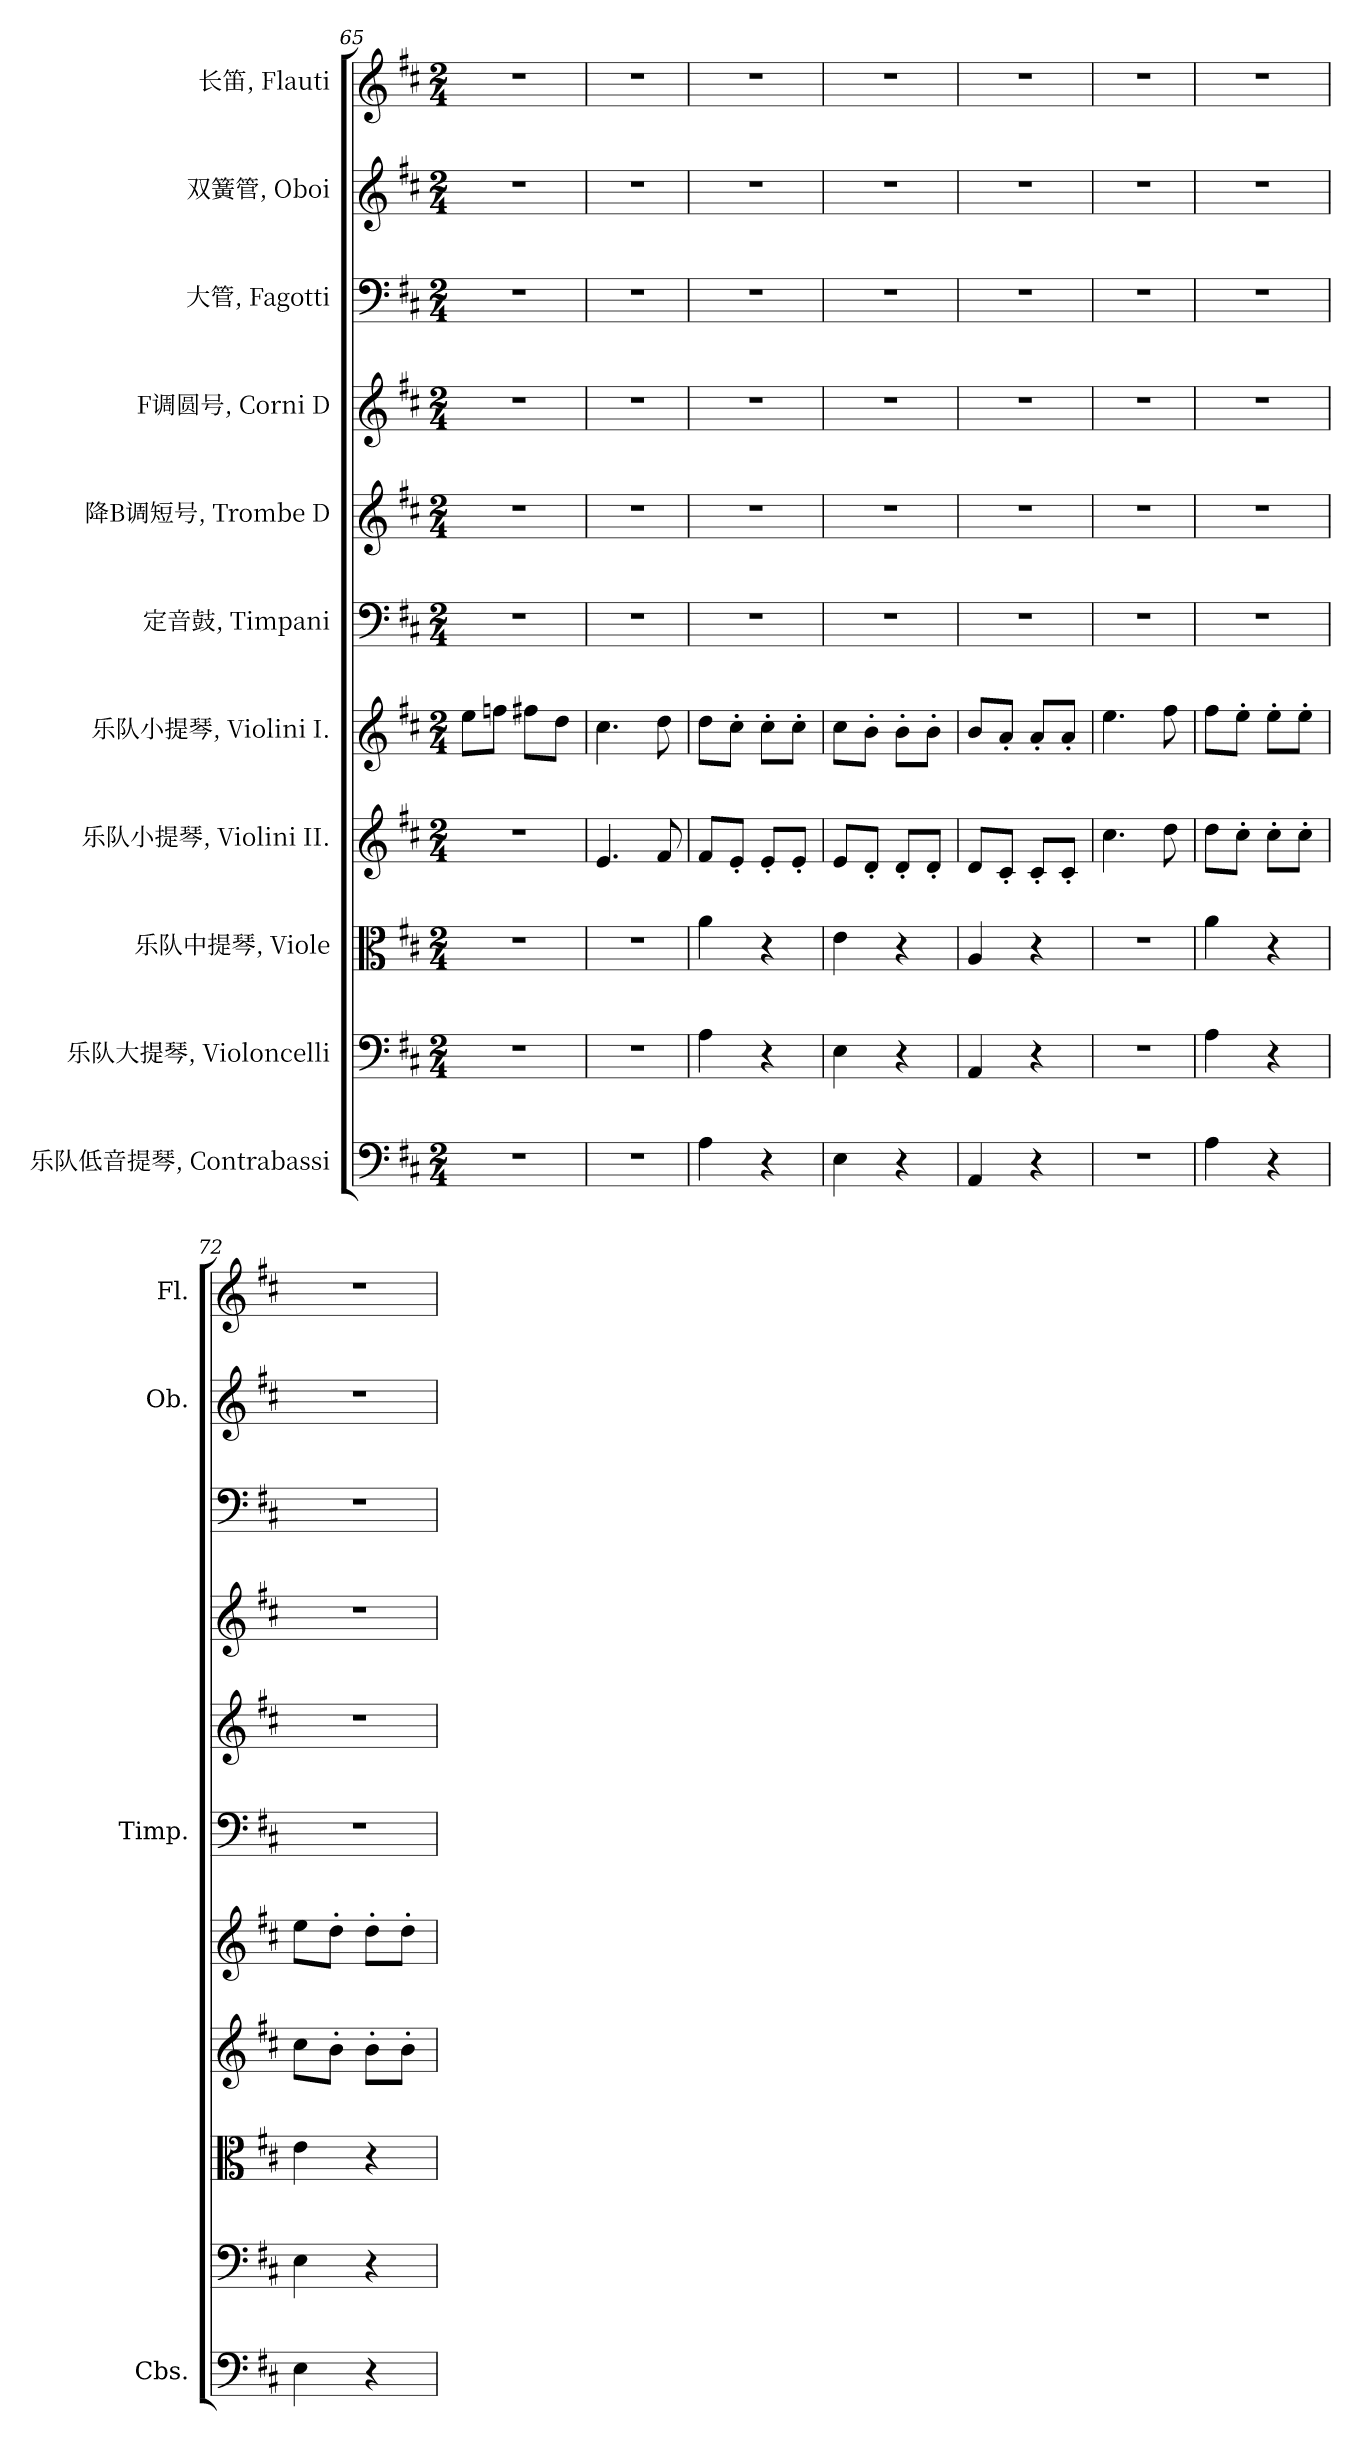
**kern	**kern	**kern	**kern	**kern	**kern	**kern	**kern	**kern	**kern	**kern
*part11	*part10	*part9	*part8	*part7	*part6	*part5	*part4	*part3	*part2	*part1
*staff11	*staff10	*staff9	*staff8	*staff7	*staff6	*staff5	*staff4	*staff3	*staff2	*staff1
*I"乐队低音提琴, Contrabassi	*I"乐队大提琴, Violoncelli	*I"乐队中提琴, Viole	*I"乐队小提琴, Violini II.	*I"乐队小提琴, Violini I.	*I"定音鼓, Timpani	*I"降B调短号, Trombe D	*I"F调圆号, Corni D	*I"大管, Fagotti	*I"双簧管, Oboi	*I"长笛, Flauti
*I'Cbs.	*	*	*	*	*I'Timp.	*	*	*	*I'Ob.	*I'Fl.
*clefF4	*clefF4	*clefC3	*clefG2	*clefG2	*clefF4	*clefG2	*clefG2	*clefF4	*clefG2	*clefG2
*ITrd7c12	*	*	*	*	*	*ITrd1c2	*ITrd4c7	*	*	*
*k[f#c#]	*k[f#c#]	*k[f#c#]	*k[f#c#]	*k[f#c#]	*k[f#c#]	*k[]	*k[f#]	*k[f#c#]	*k[f#c#]	*k[f#c#]
*M2/4	*M2/4	*M2/4	*M2/4	*M2/4	*M2/4	*M2/4	*M2/4	*M2/4	*M2/4	*M2/4
=65	=65	=65	=65	=65	=65	=65	=65	=65	=65	=65
2r	2r	2r	2r	8ee\L	2r	2r	2r	2r	2r	2r
.	.	.	.	8ffn\J	.	.	.	.	.	.
.	.	.	.	8ff#X\L	.	.	.	.	.	.
.	.	.	.	8dd\J	.	.	.	.	.	.
!!LO:PB:g=z
=66	=66	=66	=66	=66	=66	=66	=66	=66	=66	=66
2r	2r	2r	4.e/	4.cc#\	2r	2r	2r	2r	2r	2r
.	.	.	8f#/	8dd\	.	.	.	.	.	.
=67	=67	=67	=67	=67	=67	=67	=67	=67	=67	=67
4AA\	4A\	4a\	8f#/L	8dd\L	2r	2r	2r	2r	2r	2r
.	.	.	8e'/J	8cc#'\J	.	.	.	.	.	.
4r	4r	4r	8e'/L	8cc#'\L	.	.	.	.	.	.
.	.	.	8e'/J	8cc#'\J	.	.	.	.	.	.
=68	=68	=68	=68	=68	=68	=68	=68	=68	=68	=68
4EE\	4E\	4e\	8e/L	8cc#\L	2r	2r	2r	2r	2r	2r
.	.	.	8d'/J	8b'\J	.	.	.	.	.	.
4r	4r	4r	8d'/L	8b'\L	.	.	.	.	.	.
.	.	.	8d'/J	8b'\J	.	.	.	.	.	.
=69	=69	=69	=69	=69	=69	=69	=69	=69	=69	=69
4AAA/	4AA/	4A/	8d/L	8b/L	2r	2r	2r	2r	2r	2r
.	.	.	8c#'/J	8a'/J	.	.	.	.	.	.
4r	4r	4r	8c#'/L	8a'/L	.	.	.	.	.	.
.	.	.	8c#'/J	8a'/J	.	.	.	.	.	.
=70	=70	=70	=70	=70	=70	=70	=70	=70	=70	=70
2r	2r	2r	4.cc#\	4.ee\	2r	2r	2r	2r	2r	2r
.	.	.	8dd\	8ff#\	.	.	.	.	.	.
=71	=71	=71	=71	=71	=71	=71	=71	=71	=71	=71
4AA\	4A\	4a\	8dd\L	8ff#\L	2r	2r	2r	2r	2r	2r
.	.	.	8cc#'\J	8ee'\J	.	.	.	.	.	.
4r	4r	4r	8cc#'\L	8ee'\L	.	.	.	.	.	.
.	.	.	8cc#'\J	8ee'\J	.	.	.	.	.	.
=72	=72	=72	=72	=72	=72	=72	=72	=72	=72	=72
4EE\	4E\	4e\	8cc#\L	8ee\L	2r	2r	2r	2r	2r	2r
.	.	.	8b'\J	8dd'\J	.	.	.	.	.	.
4r	4r	4r	8b'\L	8dd'\L	.	.	.	.	.	.
.	.	.	8b'\J	8dd'\J	.	.	.	.	.	.
=	=	=	=	=	=	=	=	=	=	=
*-	*-	*-	*-	*-	*-	*-	*-	*-	*-	*-
